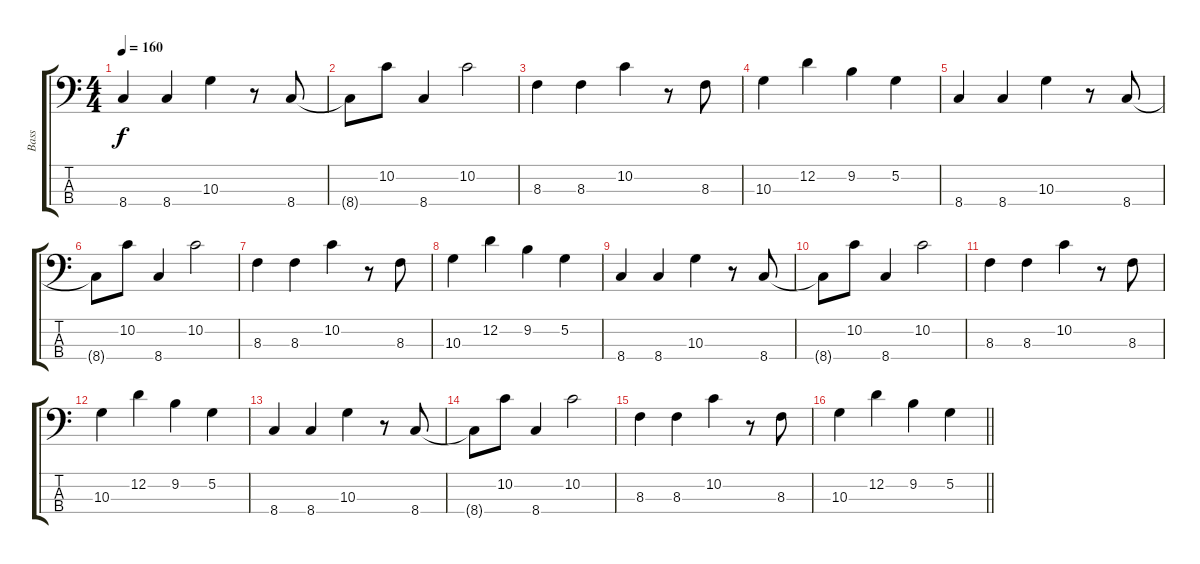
\track ("Bass" "Bass") {instrument electricbasspick}
\staff {score tabs}
\tuning (G2 D2 A1 E1) {hide}
\ts (4 4)
\tempo 160
\clef f4
\ks c
8.4.4{dy f} 8.4.4 10.3.4 r.8 8.4.8 |
8.4{t}.8 10.2.8 8.4.4 10.2.2 |
8.3.4 8.3.4 10.2.4 r.8 8.3.8 |
10.3.4 12.2.4 9.2.4 5.2.4 |
8.4.4 8.4.4 10.3.4 r.8 8.4.8 |
8.4{t}.8 10.2.8 8.4.4 10.2.2 |
8.3.4 8.3.4 10.2.4 r.8 8.3.8 |
10.3.4 12.2.4 9.2.4 5.2.4 |
8.4.4 8.4.4 10.3.4 r.8 8.4.8 |
8.4{t}.8 10.2.8 8.4.4 10.2.2 |
8.3.4 8.3.4 10.2.4 r.8 8.3.8 |
10.3.4 12.2.4 9.2.4 5.2.4 |
8.4.4 8.4.4 10.3.4 r.8 8.4.8 |
8.4{t}.8 10.2.8 8.4.4 10.2.2 |
8.3.4 8.3.4 10.2.4 r.8 8.3.8 |
\barLineRight lightlight
10.3.4 12.2.4 9.2.4 5.2.4
